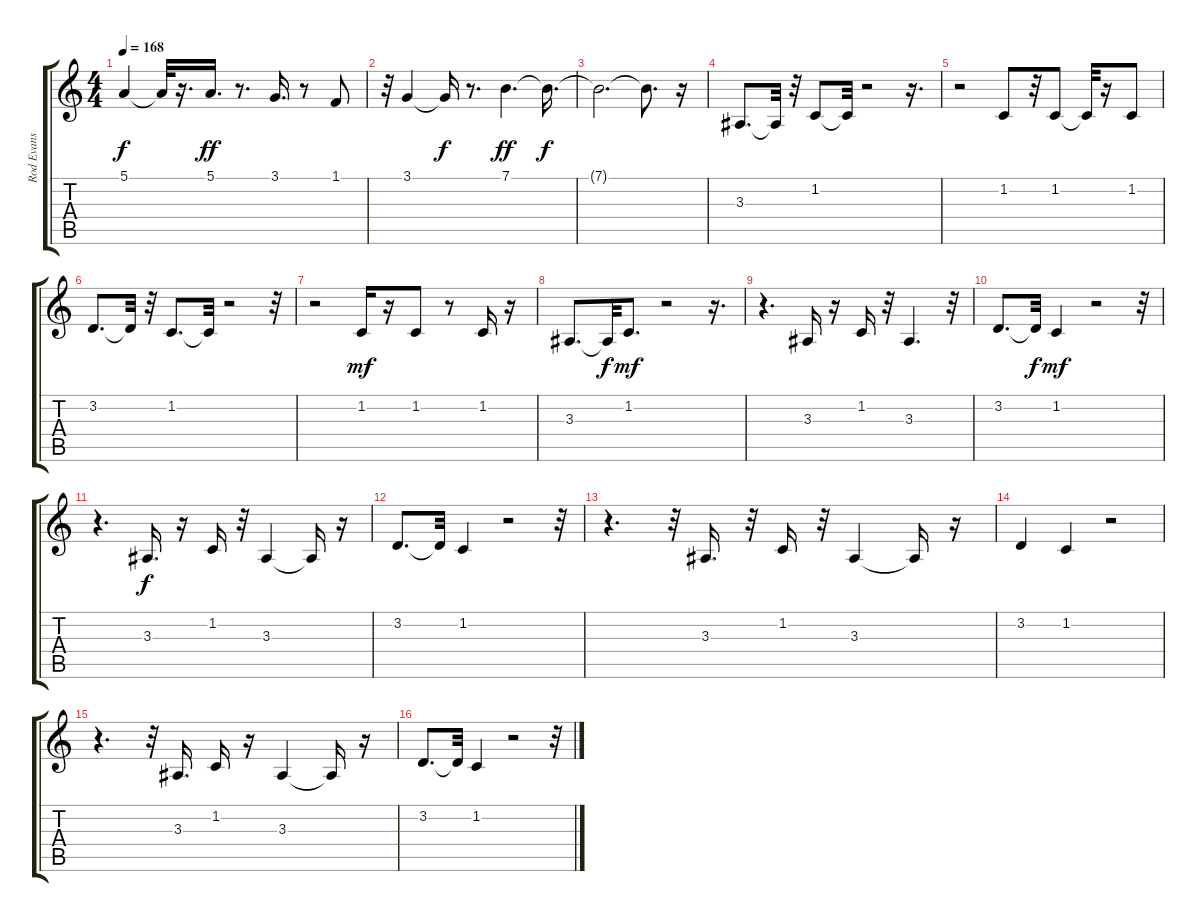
\track ("Rod Evans" "Rod Evans") {instrument lead2sawtooth}
\staff {score tabs}
\tuning (E4 B3 G3 D3 A2 E2) {hide}
\ts (4 4)
\tempo 168
\clef g2
\ks c
5.1{t}.4{dy f} 5.1{t}.32 r.16{d} 5.1.16{d dy ff} r.8{d} 3.1.16{d} r.8 1.1.8 |
r.32 3.1.4 3.1{t}.16{dy f} r.8{d} 7.1.4{d dy ff} 7.1{t}.16{d dy f} |
7.1{t}.2{d} 7.1{t}.8{d} r.16 |
3.3.8{d} 3.3{t}.32 r.32 1.2.8 1.2{t}.32 r.2 r.16{d} |
r.2 1.2.8 r.32 1.2.8 1.2{t}.32 r.16 1.2.8 |
3.2.8{d} 3.2{t}.32 r.32 1.2.8{d} 1.2{t}.32 r.2 r.32 |
r.2 1.2.16{dy mf} r.16 1.2.8 r.8 1.2.16 r.16 |
3.3.8{d} 3.3{t}.32{dy f} 1.2.8{d dy mf} r.2 r.16{d} |
r.4{d} 3.3.16 r.16 1.2.16 r.32 3.3.4{d} r.32 |
3.2.8{d} 3.2{t}.32{dy f} 1.2.4{dy mf} r.2 r.32 |
r.4{d} 3.3.16{d dy f} r.16 1.2.16 r.32 3.3.4 3.3{t}.16 r.16 |
3.2.8{d} 3.2{t}.32 1.2.4 r.2 r.32 |
r.4{d} r.32 3.3.16{d} r.32 1.2.16 r.32 3.3.4 3.3{t}.16 r.16 |
3.2.4 1.2.4 r.2 |
r.4{d} r.32 3.3.16{d} 1.2.16 r.16 3.3.4 3.3{t}.16 r.16 |
3.2.8{d} 3.2{t}.32 1.2.4 r.2 r.32
